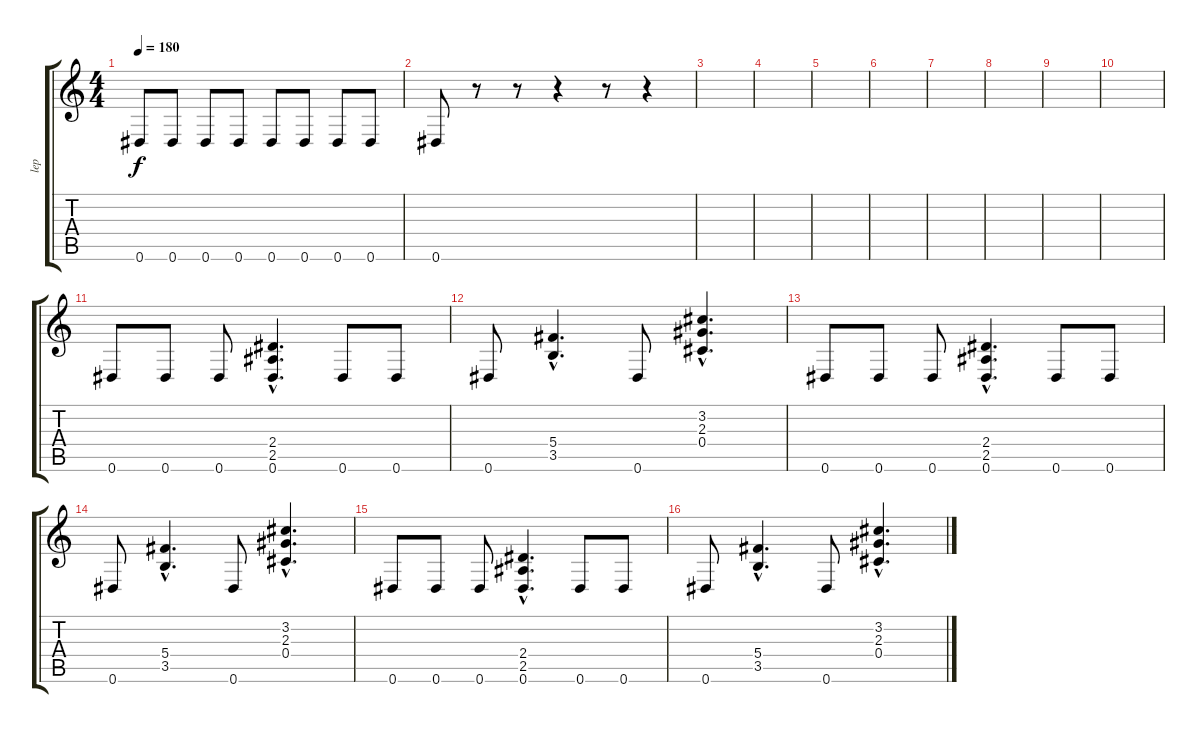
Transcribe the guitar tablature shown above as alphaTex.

\track ("lep" "lep") {instrument distortionguitar}
\staff {score tabs}
\tuning (Eb4 Bb3 Gb3 Db3 Ab2 Eb2) {hide}
\ts (4 4)
\tempo 180
\clef g2
\ks c
0.6.8{dy f} 0.6.8 0.6.8 0.6.8 0.6.8 0.6.8 0.6.8 0.6.8 |
0.6.8 r.8 r.8 r.4 r.8 r.4 |
|
|
|
|
|
|
|
|
0.6.8 0.6.8 0.6.8 (2.4{hac} 2.5{hac} 0.6{hac}).4{d} 0.6.8 0.6.8 |
0.6.8 (5.4{hac} 3.5{hac}).4{d} 0.6.8 (3.2{hac} 2.3{hac} 0.4{hac}).4{d} |
0.6.8 0.6.8 0.6.8 (2.4{hac} 2.5{hac} 0.6{hac}).4{d} 0.6.8 0.6.8 |
0.6.8 (5.4{hac} 3.5{hac}).4{d} 0.6.8 (3.2{hac} 2.3{hac} 0.4{hac}).4{d} |
0.6.8 0.6.8 0.6.8 (2.4{hac} 2.5{hac} 0.6{hac}).4{d} 0.6.8 0.6.8 |
0.6.8 (5.4{hac} 3.5{hac}).4{d} 0.6.8 (3.2{hac} 2.3{hac} 0.4{hac}).4{d}
